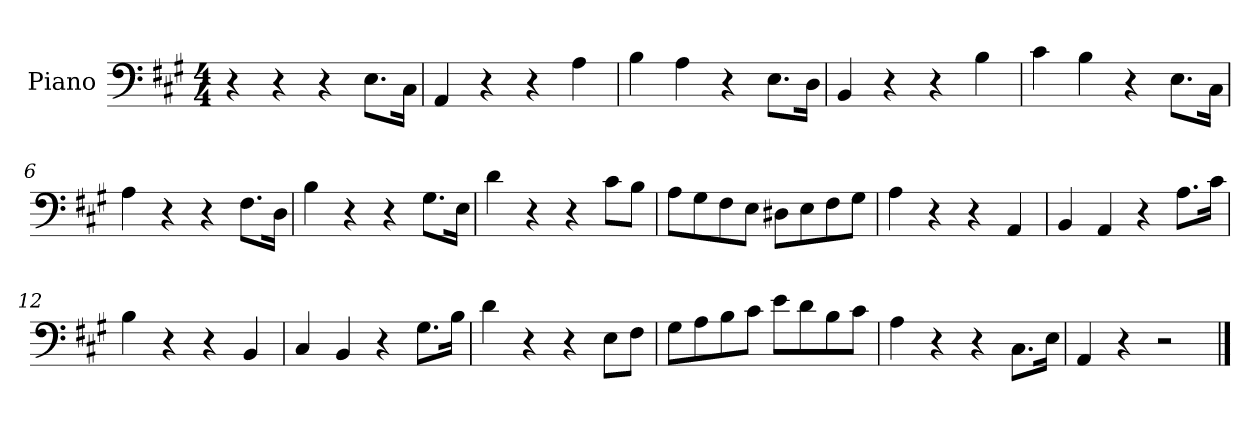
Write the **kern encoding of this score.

**kern
*part1
*staff1
*I"Piano
*I'Pno
*clefF4
*k[f#c#g#]
*M4/4
=1
4r
4r
4r
8.E\L
16C#\Jk
=2
4AA/
4r
4r
4A\
=3
4B\
4A\
4r
8.E\L
16D\Jk
=4
4BB/
4r
4r
4B\
=5
4c#\
4B\
4r
8.E\L
16C#\Jk
=6
4A\
4r
4r
8.F#\L
16D\Jk
=7
4B\
4r
4r
8.G#\L
16E\Jk
=8
4d\
4r
4r
8c#\L
8B\J
=9
8A\L
8G#\
8F#\
8E\J
8D#X\L
8E\
8F#\
8G#\J
=10
4A\
4r
4r
4AA/
=11
4BB/
4AA/
4r
8.A\L
16c#\Jk
=12
4B\
4r
4r
4BB/
=13
4C#/
4BB/
4r
8.G#\L
16B\Jk
=14
4d\
4r
4r
8E\L
8F#\J
=15
8G#\L
8A\
8B\
8c#\J
8e\L
8d\
8B\
8c#\J
=16
4A\
4r
4r
8.C#\L
16E\Jk
=17
4AA/
4r
2r
==
*-
